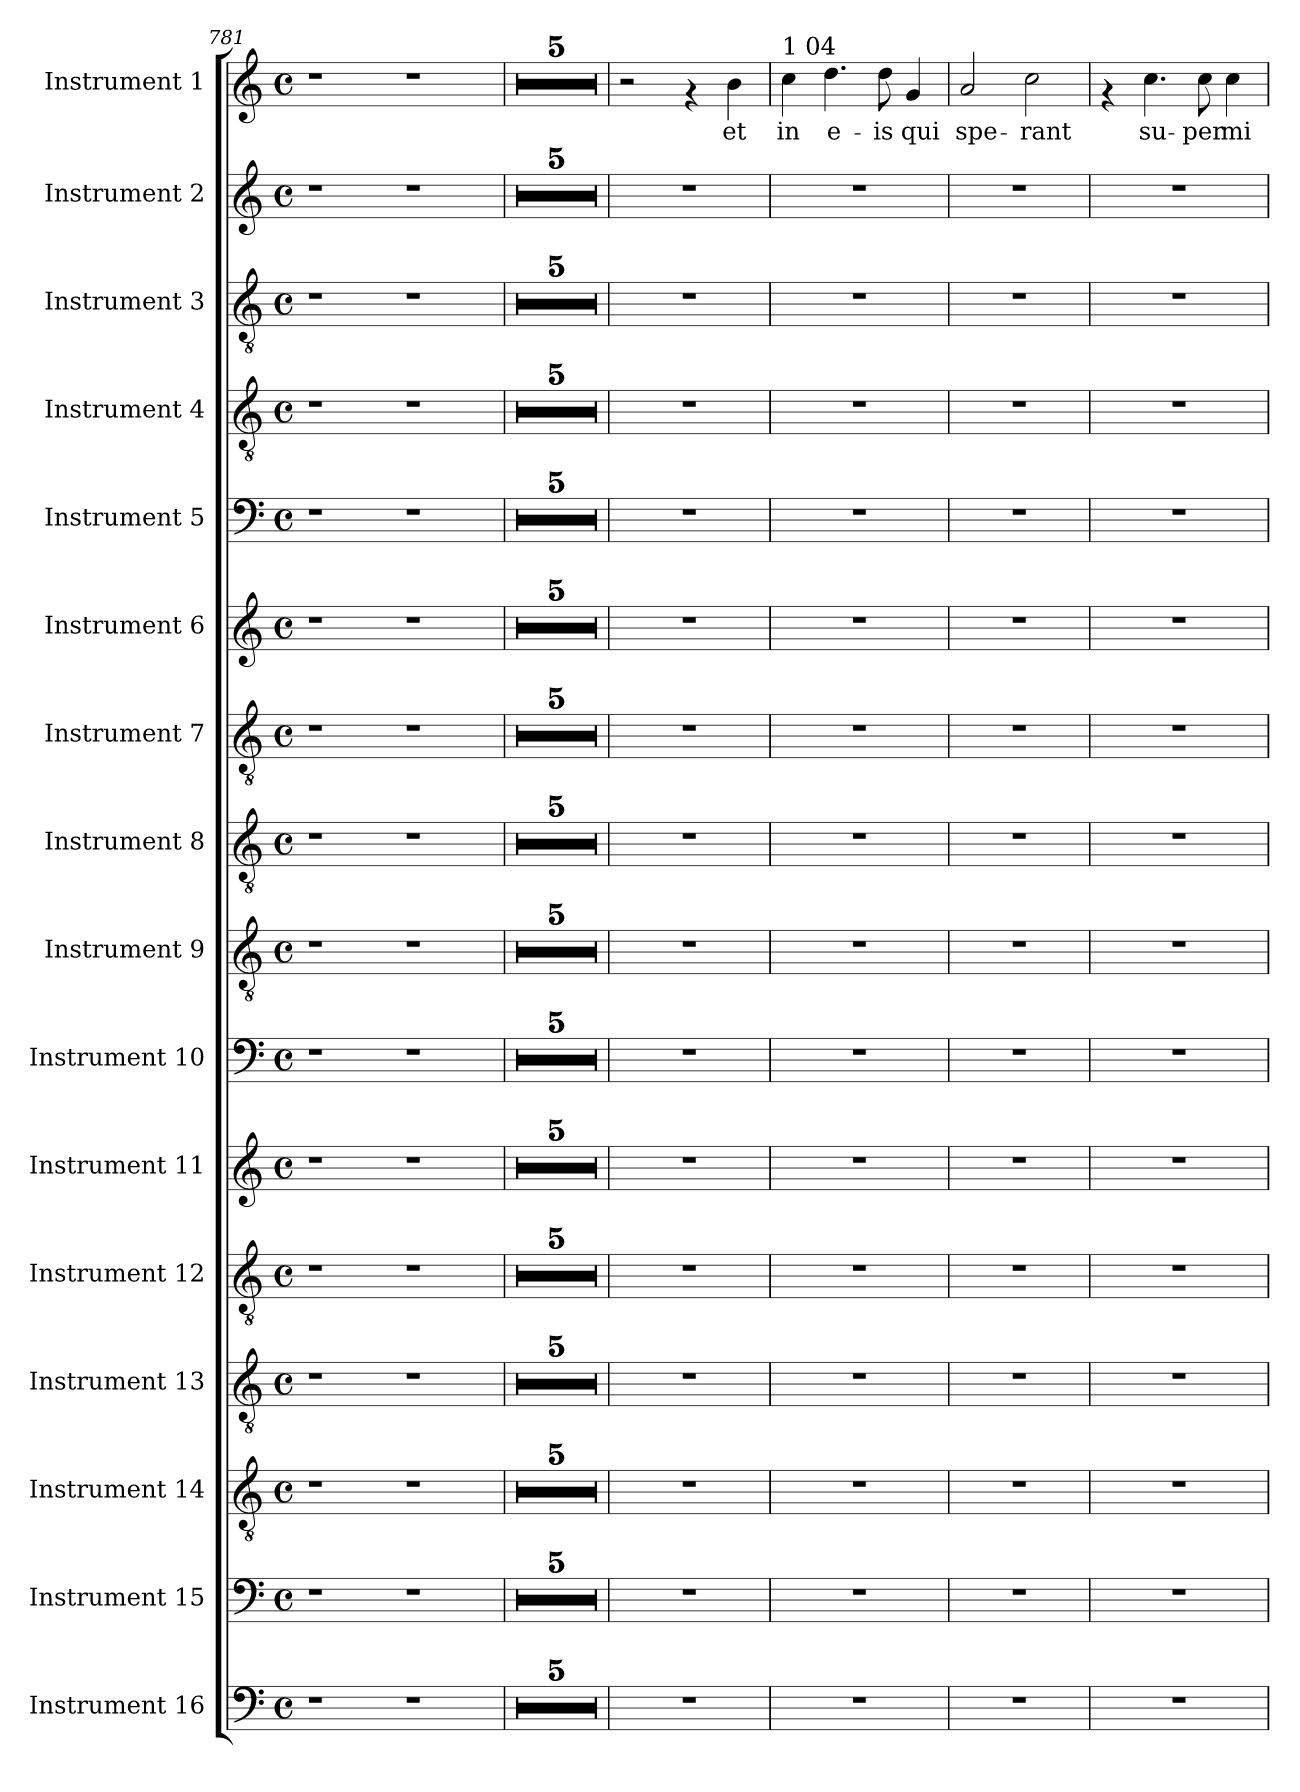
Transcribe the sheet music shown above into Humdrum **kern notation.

**kern	**kern	**kern	**kern	**kern	**kern	**kern	**kern	**kern	**kern	**kern	**kern	**kern	**kern	**kern	**kern	**text
*part16	*part15	*part14	*part13	*part12	*part11	*part10	*part9	*part8	*part7	*part6	*part5	*part4	*part3	*part2	*part1	*part1
*staff16	*staff15	*staff14	*staff13	*staff12	*staff11	*staff10	*staff9	*staff8	*staff7	*staff6	*staff5	*staff4	*staff3	*staff2	*staff1	*staff1
*I"Instrument 16	*I"Instrument 15	*I"Instrument 14	*I"Instrument 13	*I"Instrument 12	*I"Instrument 11	*I"Instrument 10	*I"Instrument 9	*I"Instrument 8	*I"Instrument 7	*I"Instrument 6	*I"Instrument 5	*I"Instrument 4	*I"Instrument 3	*I"Instrument 2	*I"Instrument 1	*
*clefF4	*clefF4	*clefGv2	*clefGv2	*clefGv2	*clefG2	*clefF4	*clefGv2	*clefGv2	*clefGv2	*clefG2	*clefF4	*clefGv2	*clefGv2	*clefG2	*clefG2	*
*k[]	*k[]	*k[]	*k[]	*k[]	*k[]	*k[]	*k[]	*k[]	*k[]	*k[]	*k[]	*k[]	*k[]	*k[]	*k[]	*
*C:	*C:	*C:	*C:	*C:	*C:	*C:	*C:	*C:	*C:	*C:	*C:	*C:	*C:	*C:	*C:	*
*M4/4	*M4/4	*M4/4	*M4/4	*M4/4	*M4/4	*M4/4	*M4/4	*M4/4	*M4/4	*M4/4	*M4/4	*M4/4	*M4/4	*M4/4	*M4/4	*
*met(c)	*met(c)	*met(c)	*met(c)	*met(c)	*met(c)	*met(c)	*met(c)	*met(c)	*met(c)	*met(c)	*met(c)	*met(c)	*met(c)	*met(c)	*met(c)	*
=781	=781	=781	=781	=781	=781	=781	=781	=781	=781	=781	=781	=781	=781	=781	=781	=781
1r	1r	1r	1r	1r	1r	1r	1r	1r	1r	1r	1r	1r	1r	1r	1r	.
1r	1r	1r	1r	1r	1r	1r	1r	1r	1r	1r	1r	1r	1r	1r	1r	.
=782	=782	=782	=782	=782	=782	=782	=782	=782	=782	=782	=782	=782	=782	=782	=782	=782
1r	1r	1r	1r	1r	1r	1r	1r	1r	1r	1r	1r	1r	1r	1r	1r	.
=783	=783	=783	=783	=783	=783	=783	=783	=783	=783	=783	=783	=783	=783	=783	=783	=783
1r	1r	1r	1r	1r	1r	1r	1r	1r	1r	1r	1r	1r	1r	1r	1r	.
=784	=784	=784	=784	=784	=784	=784	=784	=784	=784	=784	=784	=784	=784	=784	=784	=784
1r	1r	1r	1r	1r	1r	1r	1r	1r	1r	1r	1r	1r	1r	1r	1r	.
=785	=785	=785	=785	=785	=785	=785	=785	=785	=785	=785	=785	=785	=785	=785	=785	=785
1r	1r	1r	1r	1r	1r	1r	1r	1r	1r	1r	1r	1r	1r	1r	1r	.
=786	=786	=786	=786	=786	=786	=786	=786	=786	=786	=786	=786	=786	=786	=786	=786	=786
1r	1r	1r	1r	1r	1r	1r	1r	1r	1r	1r	1r	1r	1r	1r	1r	.
=787	=787	=787	=787	=787	=787	=787	=787	=787	=787	=787	=787	=787	=787	=787	=787	=787
1r	1r	1r	1r	1r	1r	1r	1r	1r	1r	1r	1r	1r	1r	1r	2r	.
.	.	.	.	.	.	.	.	.	.	.	.	.	.	.	4rf	.
!	!	!	!	!	!	!	!	!	!	!	!	!	!	!	!	!LO:LY:b:cj
.	.	.	.	.	.	.	.	.	.	.	.	.	.	.	4b\	et
!!LO:LB:g=z
=788	=788	=788	=788	=788	=788	=788	=788	=788	=788	=788	=788	=788	=788	=788	=788	=788
!	!	!	!	!	!	!	!	!	!	!	!	!	!	!	!LO:TX:a:t=1 04	!
!	!	!	!	!	!	!	!	!	!	!	!	!	!	!	!	!LO:LY:b:cj
1r	1r	1r	1r	1r	1r	1r	1r	1r	1r	1r	1r	1r	1r	1r	4cc\	in
!	!	!	!	!	!	!	!	!	!	!	!	!	!	!	!	!LO:LY:b:cj
.	.	.	.	.	.	.	.	.	.	.	.	.	.	.	4.dd\	e-
!	!	!	!	!	!	!	!	!	!	!	!	!	!	!	!	!LO:LY:b:cj
.	.	.	.	.	.	.	.	.	.	.	.	.	.	.	8dd\	-is
!	!	!	!	!	!	!	!	!	!	!	!	!	!	!	!	!LO:LY:b:cj
.	.	.	.	.	.	.	.	.	.	.	.	.	.	.	4g/	qui
=789	=789	=789	=789	=789	=789	=789	=789	=789	=789	=789	=789	=789	=789	=789	=789	=789
!	!	!	!	!	!	!	!	!	!	!	!	!	!	!	!	!LO:LY:b:cj
1r	1r	1r	1r	1r	1r	1r	1r	1r	1r	1r	1r	1r	1r	1r	2a/	spe-
!	!	!	!	!	!	!	!	!	!	!	!	!	!	!	!	!LO:LY:b:cj
.	.	.	.	.	.	.	.	.	.	.	.	.	.	.	2cc\	-rant
=790	=790	=790	=790	=790	=790	=790	=790	=790	=790	=790	=790	=790	=790	=790	=790	=790
1r	1r	1r	1r	1r	1r	1r	1r	1r	1r	1r	1r	1r	1r	1r	4rf	.
!	!	!	!	!	!	!	!	!	!	!	!	!	!	!	!	!LO:LY:b:cj
.	.	.	.	.	.	.	.	.	.	.	.	.	.	.	4.cc\	su-
!	!	!	!	!	!	!	!	!	!	!	!	!	!	!	!	!LO:LY:b:cj
.	.	.	.	.	.	.	.	.	.	.	.	.	.	.	8cc\	-per
!	!	!	!	!	!	!	!	!	!	!	!	!	!	!	!	!LO:LY:b:cj
.	.	.	.	.	.	.	.	.	.	.	.	.	.	.	4cc\	mi-
=	=	=	=	=	=	=	=	=	=	=	=	=	=	=	=	=
*-	*-	*-	*-	*-	*-	*-	*-	*-	*-	*-	*-	*-	*-	*-	*-	*-
